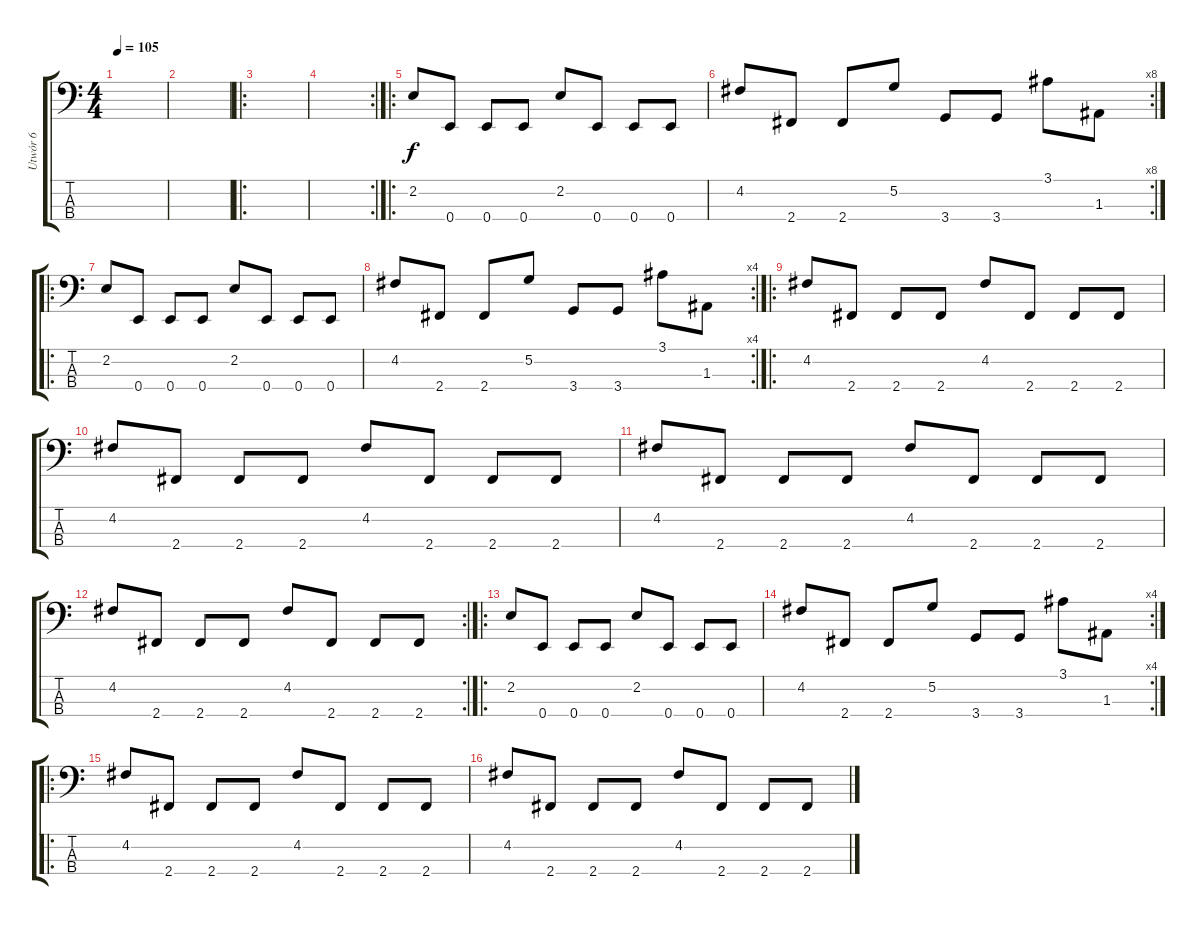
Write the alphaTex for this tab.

\track ("Utwór 6" "Utwór 6") {instrument electricbasspick}
\staff {score tabs}
\tuning (G2 D2 A1 E1) {hide}
\ts (4 4)
\tempo 105
\clef f4
\ks c
|
|
\ro
|
\rc 2
|
\ro
2.2.8 0.4.8 0.4.8 0.4.8 2.2.8 0.4.8 0.4.8 0.4.8 |
\rc 8
4.2.8 2.4.8 2.4.8 5.2.8 3.4.8 3.4.8 3.1.8 1.3.8 |
\ro
2.2.8 0.4.8 0.4.8 0.4.8 2.2.8 0.4.8 0.4.8 0.4.8 |
\rc 4
4.2.8 2.4.8 2.4.8 5.2.8 3.4.8 3.4.8 3.1.8 1.3.8 |
\ro
4.2.8 2.4.8 2.4.8 2.4.8 4.2.8 2.4.8 2.4.8 2.4.8 |
4.2.8 2.4.8 2.4.8 2.4.8 4.2.8 2.4.8 2.4.8 2.4.8 |
4.2.8 2.4.8 2.4.8 2.4.8 4.2.8 2.4.8 2.4.8 2.4.8 |
\rc 2
4.2.8 2.4.8 2.4.8 2.4.8 4.2.8 2.4.8 2.4.8 2.4.8 |
\ro
2.2.8 0.4.8 0.4.8 0.4.8 2.2.8 0.4.8 0.4.8 0.4.8 |
\rc 4
4.2.8 2.4.8 2.4.8 5.2.8 3.4.8 3.4.8 3.1.8 1.3.8 |
\ro
4.2.8 2.4.8 2.4.8 2.4.8 4.2.8 2.4.8 2.4.8 2.4.8 |
4.2.8 2.4.8 2.4.8 2.4.8 4.2.8 2.4.8 2.4.8 2.4.8
